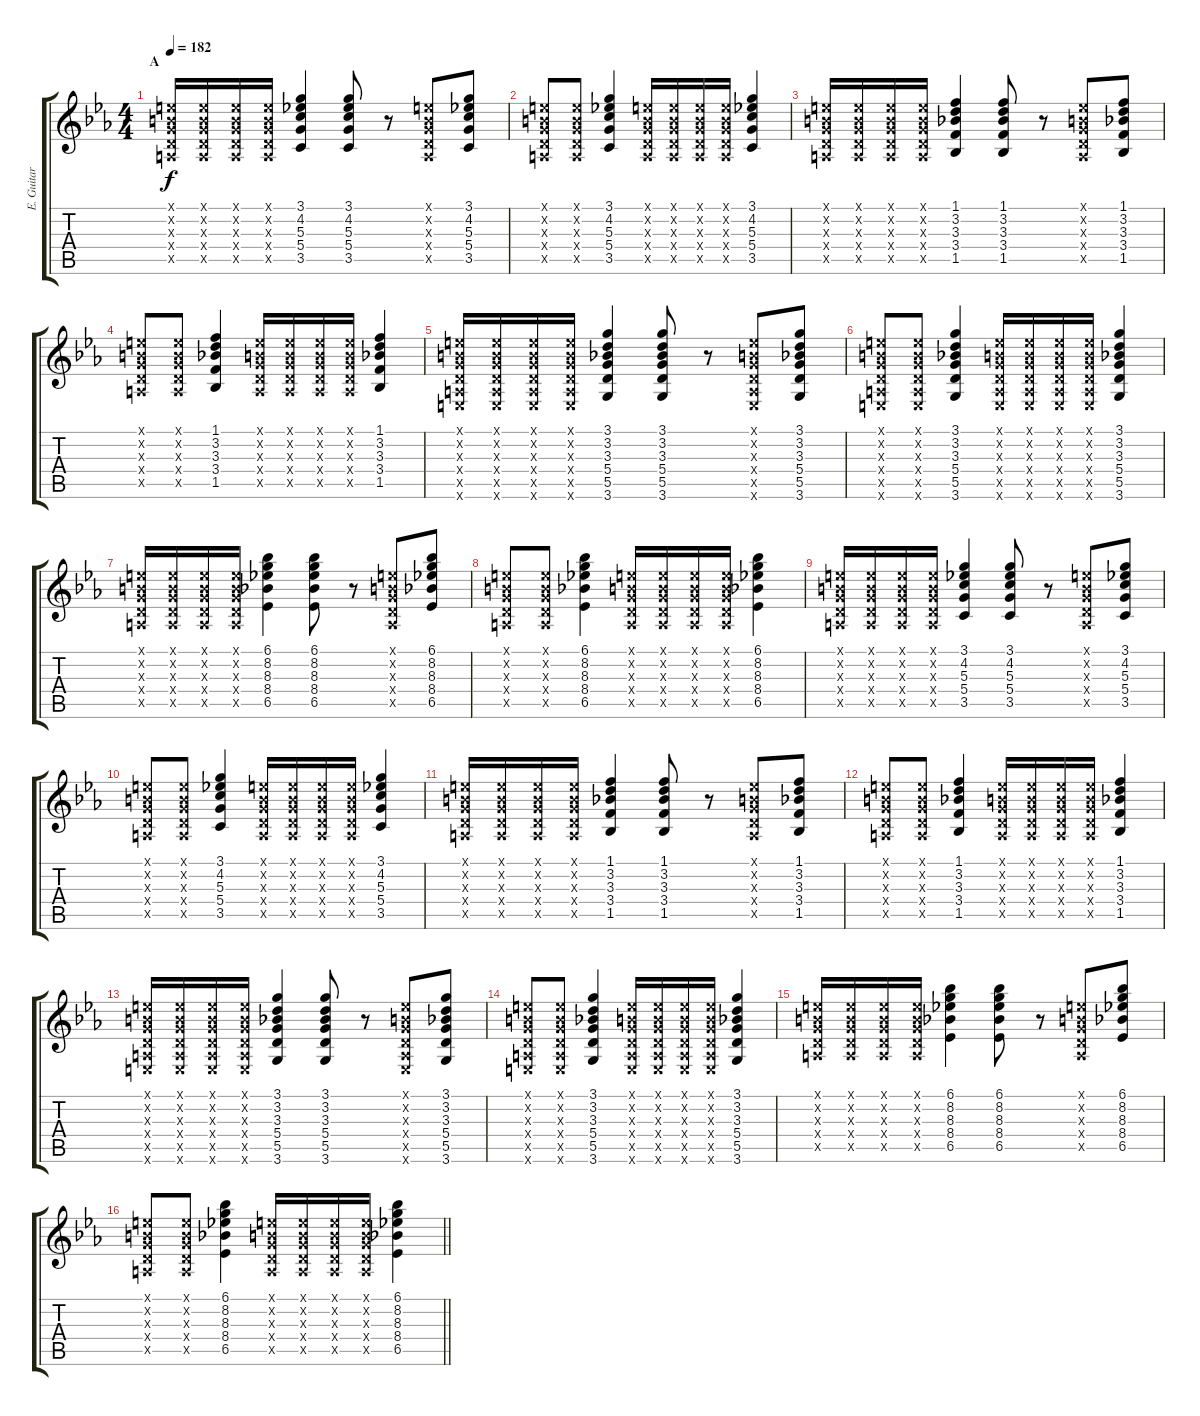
\track ("E. Guitar I" "E. Guitar ") {instrument overdrivenguitar}
\staff {score tabs}
\tuning (E4 B3 G3 D3 A2 E2) {hide}
\ts (4 4)
\section ("" "A")
\tempo 182
\clef g2
\ks eb
(0.1{x} 0.2{x} 0.3{x} 0.4{x} 0.5{x}).16{dy f} (0.1{x} 0.2{x} 0.3{x} 0.4{x} 0.5{x}).16 (0.1{x} 0.2{x} 0.3{x} 0.4{x} 0.5{x}).16 (0.1{x} 0.2{x} 0.3{x} 0.4{x} 0.5{x}).16 (3.1 4.2 5.3 5.4 3.5).4 (3.1 4.2 5.3 5.4 3.5).8 r.8 (0.1{x} 0.2{x} 0.3{x} 0.4{x} 0.5{x}).8 (3.1 4.2 5.3 5.4 3.5).8 |
(0.1{x} 0.2{x} 0.3{x} 0.4{x} 0.5{x}).8 (0.1{x} 0.2{x} 0.3{x} 0.4{x} 0.5{x}).8 (3.1 4.2 5.3 5.4 3.5).4 (0.1{x} 0.2{x} 0.3{x} 0.4{x} 0.5{x}).16 (0.1{x} 0.2{x} 0.3{x} 0.4{x} 0.5{x}).16 (0.1{x} 0.2{x} 0.3{x} 0.4{x} 0.5{x}).16 (0.1{x} 0.2{x} 0.3{x} 0.4{x} 0.5{x}).16 (3.1 4.2 5.3 5.4 3.5).4 |
(0.1{x} 0.2{x} 0.3{x} 0.4{x} 0.5{x}).16 (0.1{x} 0.2{x} 0.3{x} 0.4{x} 0.5{x}).16 (0.1{x} 0.2{x} 0.3{x} 0.4{x} 0.5{x}).16 (0.1{x} 0.2{x} 0.3{x} 0.4{x} 0.5{x}).16 (1.1 3.2 3.3 3.4 1.5).4 (1.1 3.2 3.3 3.4 1.5).8 r.8 (0.1{x} 0.2{x} 0.3{x} 0.4{x} 0.5{x}).8 (1.1 3.2 3.3 3.4 1.5).8 |
(0.1{x} 0.2{x} 0.3{x} 0.4{x} 0.5{x}).8 (0.1{x} 0.2{x} 0.3{x} 0.4{x} 0.5{x}).8 (1.1 3.2 3.3 3.4 1.5).4 (0.1{x} 0.2{x} 0.3{x} 0.4{x} 0.5{x}).16 (0.1{x} 0.2{x} 0.3{x} 0.4{x} 0.5{x}).16 (0.1{x} 0.2{x} 0.3{x} 0.4{x} 0.5{x}).16 (0.1{x} 0.2{x} 0.3{x} 0.4{x} 0.5{x}).16 (1.1 3.2 3.3 3.4 1.5).4 |
(0.1{x} 0.2{x} 0.3{x} 0.4{x} 0.5{x} 0.6{x}).16 (0.1{x} 0.2{x} 0.3{x} 0.4{x} 0.5{x} 0.6{x}).16 (0.1{x} 0.2{x} 0.3{x} 0.4{x} 0.5{x} 0.6{x}).16 (0.1{x} 0.2{x} 0.3{x} 0.4{x} 0.5{x} 0.6{x}).16 (3.1 3.2 3.3 5.4 5.5 3.6).4 (3.1 3.2 3.3 5.4 5.5 3.6).8 r.8 (0.1{x} 0.2{x} 0.3{x} 0.4{x} 0.5{x} 0.6{x}).8 (3.1 3.2 3.3 5.4 5.5 3.6).8 |
(0.1{x} 0.2{x} 0.3{x} 0.4{x} 0.5{x} 0.6{x}).8 (0.1{x} 0.2{x} 0.3{x} 0.4{x} 0.5{x} 0.6{x}).8 (3.1 3.2 3.3 5.4 5.5 3.6).4 (0.1{x} 0.2{x} 0.3{x} 0.4{x} 0.5{x} 0.6{x}).16 (0.1{x} 0.2{x} 0.3{x} 0.4{x} 0.5{x} 0.6{x}).16 (0.1{x} 0.2{x} 0.3{x} 0.4{x} 0.5{x} 0.6{x}).16 (0.1{x} 0.2{x} 0.3{x} 0.4{x} 0.5{x} 0.6{x}).16 (3.1 3.2 3.3 5.4 5.5 3.6).4 |
(0.1{x} 0.2{x} 0.3{x} 0.4{x} 0.5{x}).16 (0.1{x} 0.2{x} 0.3{x} 0.4{x} 0.5{x}).16 (0.1{x} 0.2{x} 0.3{x} 0.4{x} 0.5{x}).16 (0.1{x} 0.2{x} 0.3{x} 0.4{x} 0.5{x}).16 (6.1 8.2 8.3 8.4 6.5).4 (6.1 8.2 8.3 8.4 6.5).8 r.8 (0.1{x} 0.2{x} 0.3{x} 0.4{x} 0.5{x}).8 (6.1 8.2 8.3 8.4 6.5).8 |
(0.1{x} 0.2{x} 0.3{x} 0.4{x} 0.5{x}).8 (0.1{x} 0.2{x} 0.3{x} 0.4{x} 0.5{x}).8 (6.1 8.2 8.3 8.4 6.5).4 (0.1{x} 0.2{x} 0.3{x} 0.4{x} 0.5{x}).16 (0.1{x} 0.2{x} 0.3{x} 0.4{x} 0.5{x}).16 (0.1{x} 0.2{x} 0.3{x} 0.4{x} 0.5{x}).16 (0.1{x} 0.2{x} 0.3{x} 0.4{x} 0.5{x}).16 (6.1 8.2 8.3 8.4 6.5).4 |
(0.1{x} 0.2{x} 0.3{x} 0.4{x} 0.5{x}).16 (0.1{x} 0.2{x} 0.3{x} 0.4{x} 0.5{x}).16 (0.1{x} 0.2{x} 0.3{x} 0.4{x} 0.5{x}).16 (0.1{x} 0.2{x} 0.3{x} 0.4{x} 0.5{x}).16 (3.1 4.2 5.3 5.4 3.5).4 (3.1 4.2 5.3 5.4 3.5).8 r.8 (0.1{x} 0.2{x} 0.3{x} 0.4{x} 0.5{x}).8 (3.1 4.2 5.3 5.4 3.5).8 |
(0.1{x} 0.2{x} 0.3{x} 0.4{x} 0.5{x}).8 (0.1{x} 0.2{x} 0.3{x} 0.4{x} 0.5{x}).8 (3.1 4.2 5.3 5.4 3.5).4 (0.1{x} 0.2{x} 0.3{x} 0.4{x} 0.5{x}).16 (0.1{x} 0.2{x} 0.3{x} 0.4{x} 0.5{x}).16 (0.1{x} 0.2{x} 0.3{x} 0.4{x} 0.5{x}).16 (0.1{x} 0.2{x} 0.3{x} 0.4{x} 0.5{x}).16 (3.1 4.2 5.3 5.4 3.5).4 |
(0.1{x} 0.2{x} 0.3{x} 0.4{x} 0.5{x}).16 (0.1{x} 0.2{x} 0.3{x} 0.4{x} 0.5{x}).16 (0.1{x} 0.2{x} 0.3{x} 0.4{x} 0.5{x}).16 (0.1{x} 0.2{x} 0.3{x} 0.4{x} 0.5{x}).16 (1.1 3.2 3.3 3.4 1.5).4 (1.1 3.2 3.3 3.4 1.5).8 r.8 (0.1{x} 0.2{x} 0.3{x} 0.4{x} 0.5{x}).8 (1.1 3.2 3.3 3.4 1.5).8 |
(0.1{x} 0.2{x} 0.3{x} 0.4{x} 0.5{x}).8 (0.1{x} 0.2{x} 0.3{x} 0.4{x} 0.5{x}).8 (1.1 3.2 3.3 3.4 1.5).4 (0.1{x} 0.2{x} 0.3{x} 0.4{x} 0.5{x}).16 (0.1{x} 0.2{x} 0.3{x} 0.4{x} 0.5{x}).16 (0.1{x} 0.2{x} 0.3{x} 0.4{x} 0.5{x}).16 (0.1{x} 0.2{x} 0.3{x} 0.4{x} 0.5{x}).16 (1.1 3.2 3.3 3.4 1.5).4 |
(0.1{x} 0.2{x} 0.3{x} 0.4{x} 0.5{x} 0.6{x}).16 (0.1{x} 0.2{x} 0.3{x} 0.4{x} 0.5{x} 0.6{x}).16 (0.1{x} 0.2{x} 0.3{x} 0.4{x} 0.5{x} 0.6{x}).16 (0.1{x} 0.2{x} 0.3{x} 0.4{x} 0.5{x} 0.6{x}).16 (3.1 3.2 3.3 5.4 5.5 3.6).4 (3.1 3.2 3.3 5.4 5.5 3.6).8 r.8 (0.1{x} 0.2{x} 0.3{x} 0.4{x} 0.5{x} 0.6{x}).8 (3.1 3.2 3.3 5.4 5.5 3.6).8 |
(0.1{x} 0.2{x} 0.3{x} 0.4{x} 0.5{x} 0.6{x}).8 (0.1{x} 0.2{x} 0.3{x} 0.4{x} 0.5{x} 0.6{x}).8 (3.1 3.2 3.3 5.4 5.5 3.6).4 (0.1{x} 0.2{x} 0.3{x} 0.4{x} 0.5{x} 0.6{x}).16 (0.1{x} 0.2{x} 0.3{x} 0.4{x} 0.5{x} 0.6{x}).16 (0.1{x} 0.2{x} 0.3{x} 0.4{x} 0.5{x} 0.6{x}).16 (0.1{x} 0.2{x} 0.3{x} 0.4{x} 0.5{x} 0.6{x}).16 (3.1 3.2 3.3 5.4 5.5 3.6).4 |
(0.1{x} 0.2{x} 0.3{x} 0.4{x} 0.5{x}).16 (0.1{x} 0.2{x} 0.3{x} 0.4{x} 0.5{x}).16 (0.1{x} 0.2{x} 0.3{x} 0.4{x} 0.5{x}).16 (0.1{x} 0.2{x} 0.3{x} 0.4{x} 0.5{x}).16 (6.1 8.2 8.3 8.4 6.5).4 (6.1 8.2 8.3 8.4 6.5).8 r.8 (0.1{x} 0.2{x} 0.3{x} 0.4{x} 0.5{x}).8 (6.1 8.2 8.3 8.4 6.5).8 |
\barLineRight lightlight
(0.1{x} 0.2{x} 0.3{x} 0.4{x} 0.5{x}).8 (0.1{x} 0.2{x} 0.3{x} 0.4{x} 0.5{x}).8 (6.1 8.2 8.3 8.4 6.5).4 (0.1{x} 0.2{x} 0.3{x} 0.4{x} 0.5{x}).16 (0.1{x} 0.2{x} 0.3{x} 0.4{x} 0.5{x}).16 (0.1{x} 0.2{x} 0.3{x} 0.4{x} 0.5{x}).16 (0.1{x} 0.2{x} 0.3{x} 0.4{x} 0.5{x}).16 (6.1 8.2 8.3 8.4 6.5).4
